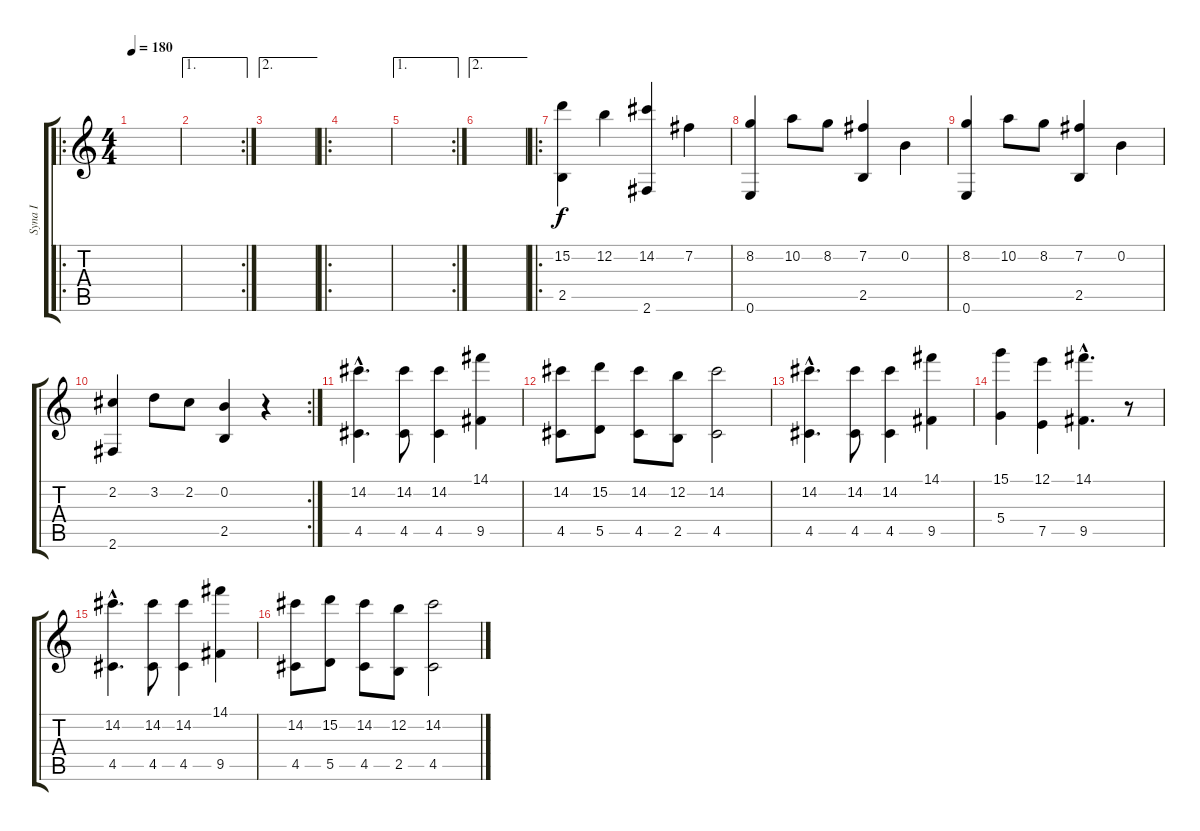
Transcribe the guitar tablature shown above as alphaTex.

\track ("Syna I" "Syna I") {instrument flute}
\staff {score tabs}
\tuning (E5 B4 G4 D4 A3 E3) {hide}
\ro
\ts (4 4)
\tempo 180
\clef g2
\ks c
|
\ae 1
\rc 2
|
\ae 2
|
\ro
|
\ae 1
\rc 2
|
\ae 2
|
\ro
(15.2 2.5).4 12.2.4 (14.2 2.6).4 7.2.4 |
(8.2 0.6).4 10.2.8 8.2.8 (7.2 2.5).4 0.2.4 |
(8.2 0.6).4 10.2.8 8.2.8 (7.2 2.5).4 0.2.4 |
\rc 2
(2.2 2.6).4 3.2.8 2.2.8 (0.2 2.5).4 r.4 |
(14.2{hac} 4.5{hac}).4{d} (14.2 4.5).8 (14.2 4.5).4 (14.1 9.5).4 |
(14.2 4.5).8 (15.2 5.5).8 (14.2 4.5).8 (12.2 2.5).8 (14.2 4.5).2 |
(14.2{hac} 4.5{hac}).4{d} (14.2 4.5).8 (14.2 4.5).4 (14.1 9.5).4 |
(15.1 5.4).4 (12.1 7.5).4 (14.1{hac} 9.5{hac}).4{d} r.8 |
(14.2{hac} 4.5{hac}).4{d} (14.2 4.5).8 (14.2 4.5).4 (14.1 9.5).4 |
(14.2 4.5).8 (15.2 5.5).8 (14.2 4.5).8 (12.2 2.5).8 (14.2 4.5).2
